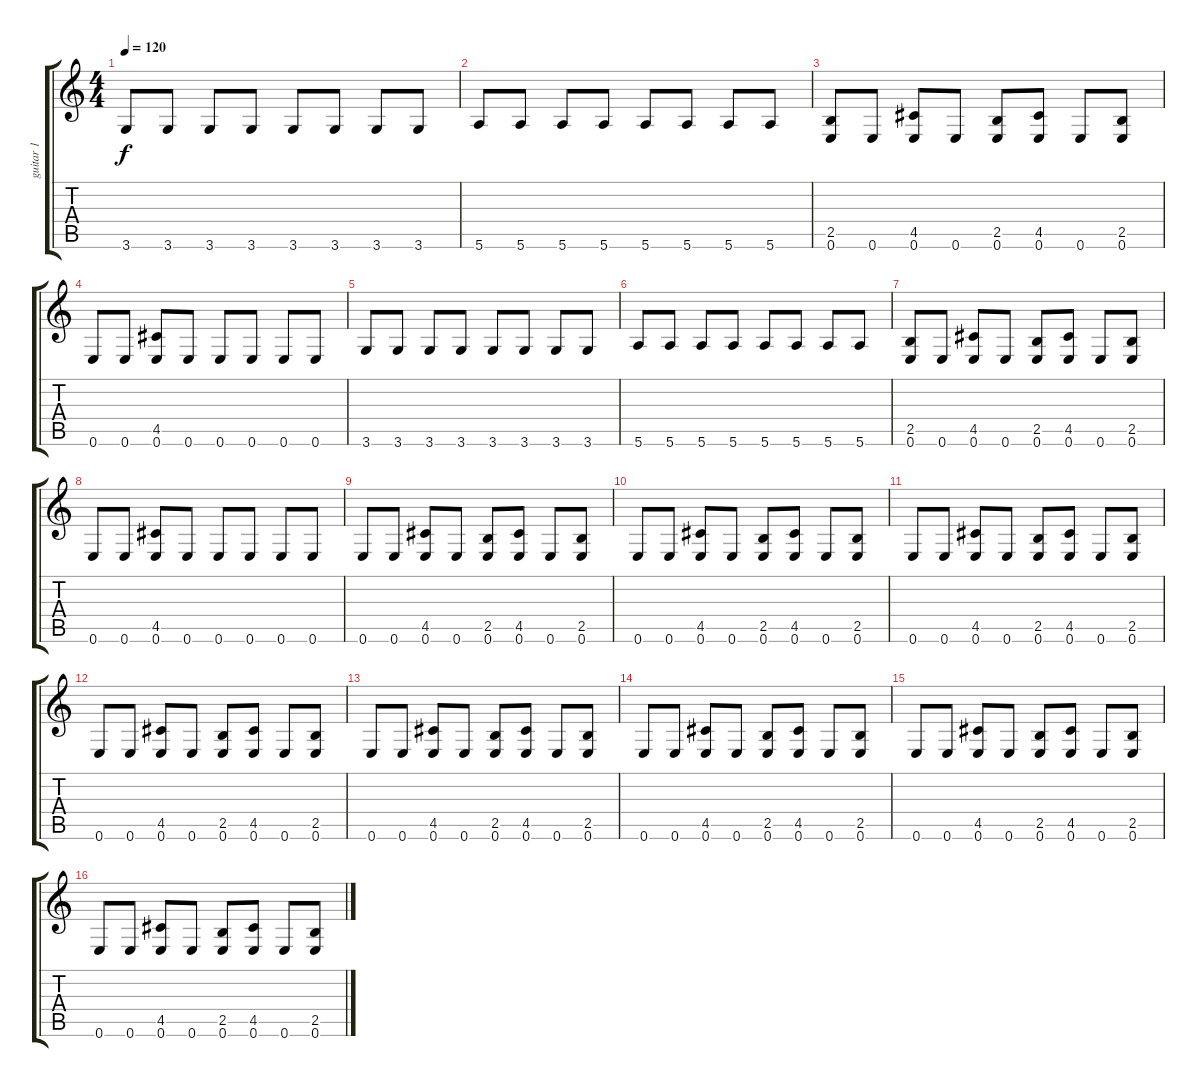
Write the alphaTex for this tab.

\track ("guitar 1" "guitar 1") {instrument overdrivenguitar}
\staff {score tabs}
\tuning (E4 B3 G3 D3 A2 E2) {hide}
\ts (4 4)
\tempo 120
\clef g2
\ks c
3.6.8{dy f} 3.6.8 3.6.8 3.6.8 3.6.8 3.6.8 3.6.8 3.6.8 |
5.6.8 5.6.8 5.6.8 5.6.8 5.6.8 5.6.8 5.6.8 5.6.8 |
(2.5 0.6).8 0.6.8 (4.5 0.6).8 0.6.8 (2.5 0.6).8 (4.5 0.6).8 0.6.8 (2.5 0.6).8 |
0.6.8 0.6.8 (4.5 0.6).8 0.6.8 0.6.8 0.6.8 0.6.8 0.6.8 |
3.6.8 3.6.8 3.6.8 3.6.8 3.6.8 3.6.8 3.6.8 3.6.8 |
5.6.8 5.6.8 5.6.8 5.6.8 5.6.8 5.6.8 5.6.8 5.6.8 |
(2.5 0.6).8 0.6.8 (4.5 0.6).8 0.6.8 (2.5 0.6).8 (4.5 0.6).8 0.6.8 (2.5 0.6).8 |
0.6.8 0.6.8 (4.5 0.6).8 0.6.8 0.6.8 0.6.8 0.6.8 0.6.8 |
0.6.8 0.6.8 (4.5 0.6).8 0.6.8 (2.5 0.6).8 (4.5 0.6).8 0.6.8 (2.5 0.6).8 |
0.6.8 0.6.8 (4.5 0.6).8 0.6.8 (2.5 0.6).8 (4.5 0.6).8 0.6.8 (2.5 0.6).8 |
0.6.8 0.6.8 (4.5 0.6).8 0.6.8 (2.5 0.6).8 (4.5 0.6).8 0.6.8 (2.5 0.6).8 |
0.6.8 0.6.8 (4.5 0.6).8 0.6.8 (2.5 0.6).8 (4.5 0.6).8 0.6.8 (2.5 0.6).8 |
0.6.8 0.6.8 (4.5 0.6).8 0.6.8 (2.5 0.6).8 (4.5 0.6).8 0.6.8 (2.5 0.6).8 |
0.6.8 0.6.8 (4.5 0.6).8 0.6.8 (2.5 0.6).8 (4.5 0.6).8 0.6.8 (2.5 0.6).8 |
0.6.8 0.6.8 (4.5 0.6).8 0.6.8 (2.5 0.6).8 (4.5 0.6).8 0.6.8 (2.5 0.6).8 |
0.6.8 0.6.8 (4.5 0.6).8 0.6.8 (2.5 0.6).8 (4.5 0.6).8 0.6.8 (2.5 0.6).8
